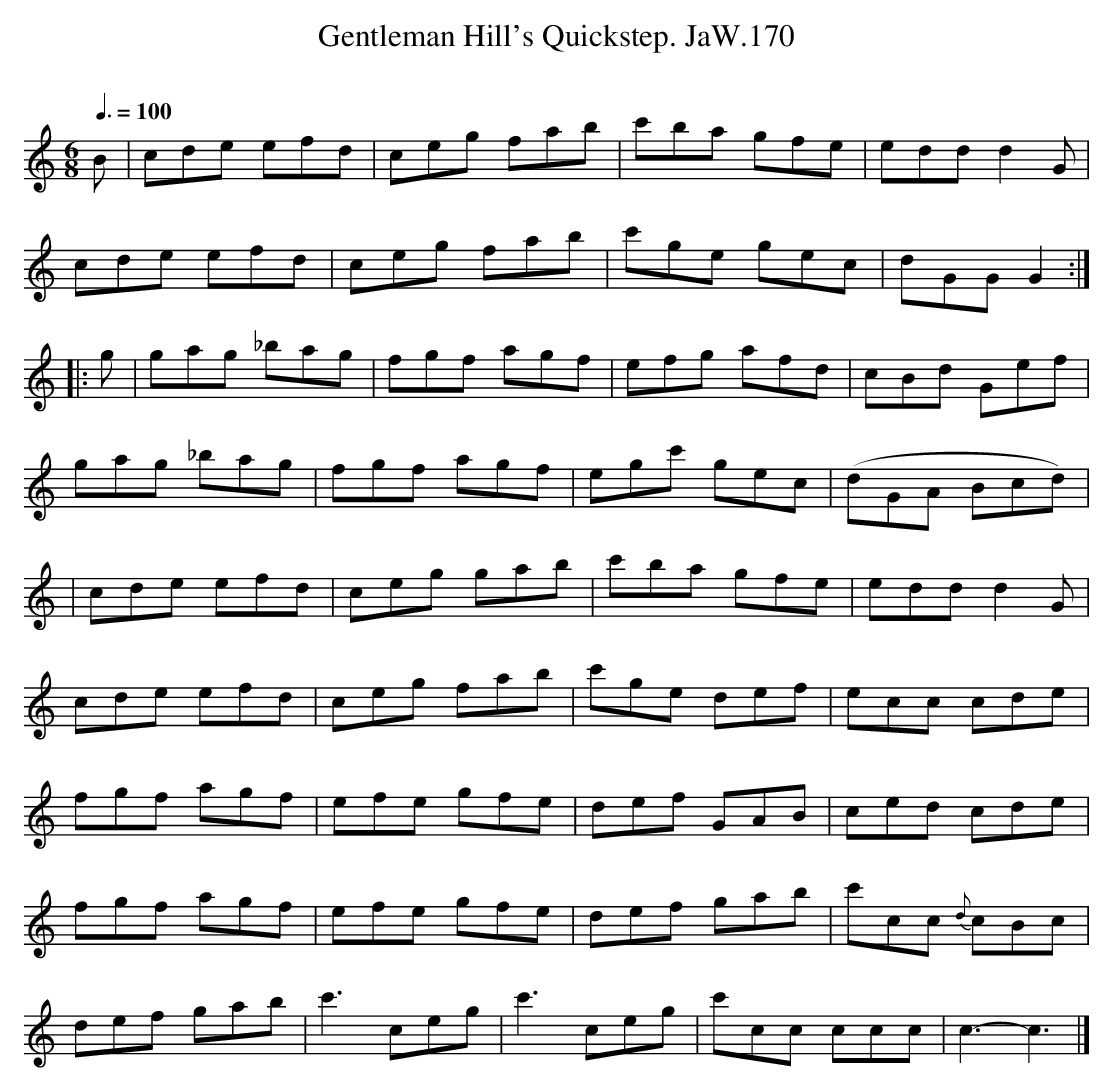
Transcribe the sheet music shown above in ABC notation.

X:1
T:Gentleman Hill's Quickstep. JaW.170
M:6/8
L:1/8
Q:3/8=100
O:
K:C
B|cde efd|ceg fab|c'ba gfe|edd d2G|
cde efd|ceg fab|c'ge gec|dGG G2:|
|:g|gag _bag|fgf agf|efg afd|cBd Gef|
gag _bag|fgf agf|egc' gec|(dGA Bcd)|
|cde efd|ceg gab|c'ba gfe|edd d2G|
cde efd|ceg fab|c'ge def|ecc cde|
fgf agf|efe gfe|def GAB|ced cde|
fgf agf|efe gfe|def gab|c'cc {d}cBc|
def gab|c'3ceg|c'3 ceg|c'cc ccc|c3-c3|]
